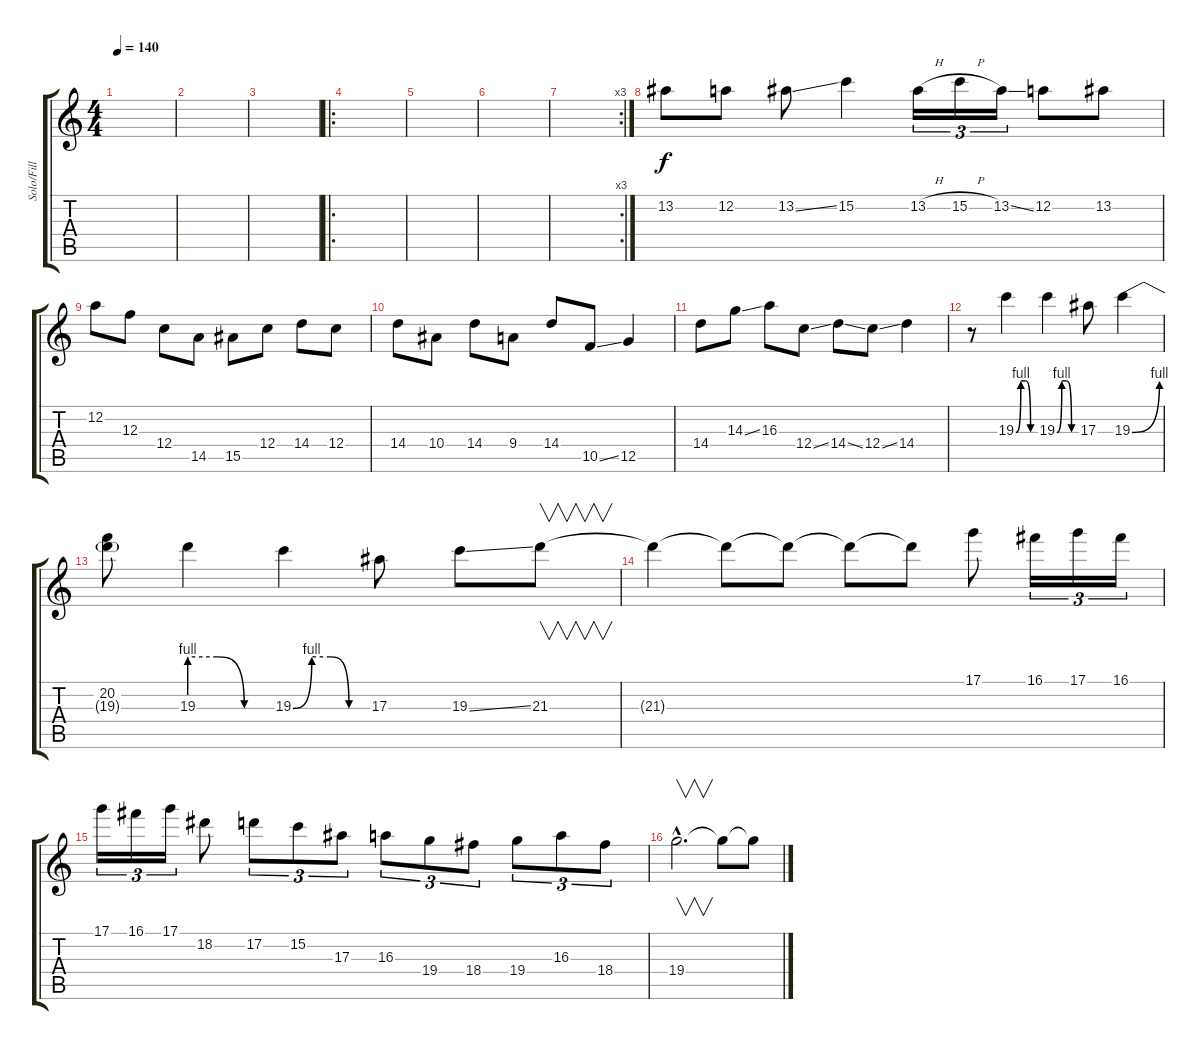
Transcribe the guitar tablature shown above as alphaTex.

\track ("Solo/Fill" "Solo/Fill") {instrument distortionguitar}
\staff {score tabs}
\tuning (D4 A3 F3 C3 G2 D2) {hide}
\ts (4 4)
\tempo 140
\clef g2
\ks c
|
|
|
\ro
|
|
|
\rc 3
|
13.2.8 12.2.8 13.2{ss}.8 15.2.4 13.2{h}.16{tu (3 2)} 15.2{h}.16{tu (3 2)} 13.2{ss}.16{tu (3 2)} 12.2.8 13.2.8 |
12.2.8 12.3.8 12.4.8 14.5.8 15.5.8 12.4.8 14.4.8 12.4.8 |
14.4.8 10.4.8 14.4.8 9.4.8 14.4.8 10.5{ss}.8 12.5.4 |
14.4.8 14.3{ss}.8 16.3.8 12.4{ss}.8 14.4{ss}.8 12.4{ss}.8 14.4.4 |
r.8 19.3{be (custom 0 0 15 4 30 4 45 0 60 0)}.4 19.3{be (custom 0 0 15 4 30 4 45 0 60 0)}.4 17.3.8 19.3{be (bend 0 0 60 4)}.4 |
(20.2 19.3{t}).8 19.3{be (custom 0 4 20 4 40 0 60 0)}.4 19.3{be (custom 0 0 15 4 30 4 45 0 60 0)}.4 17.3.8 19.3{ss}.8 21.3.8{v} |
21.3{t}.4 21.3{t}.8 21.3{t}.8 21.3{t}.8 21.3{t}.8 17.1.8 16.1.16{tu (3 2)} 17.1.16{tu (3 2)} 16.1.16{tu (3 2)} |
17.1.16{tu (3 2)} 16.1.16{tu (3 2)} 17.1.16{tu (3 2)} 18.2.8 17.2.8{tu (3 2)} 15.2.8{tu (3 2)} 17.3.8{tu (3 2)} 16.3.8{tu (3 2)} 19.4.8{tu (3 2)} 18.4.8{tu (3 2)} 19.4.8{tu (3 2)} 16.3.8{tu (3 2)} 18.4.8{tu (3 2)} |
19.4{hac}.2{v d} 19.4{t}.8 19.4{t}.8
